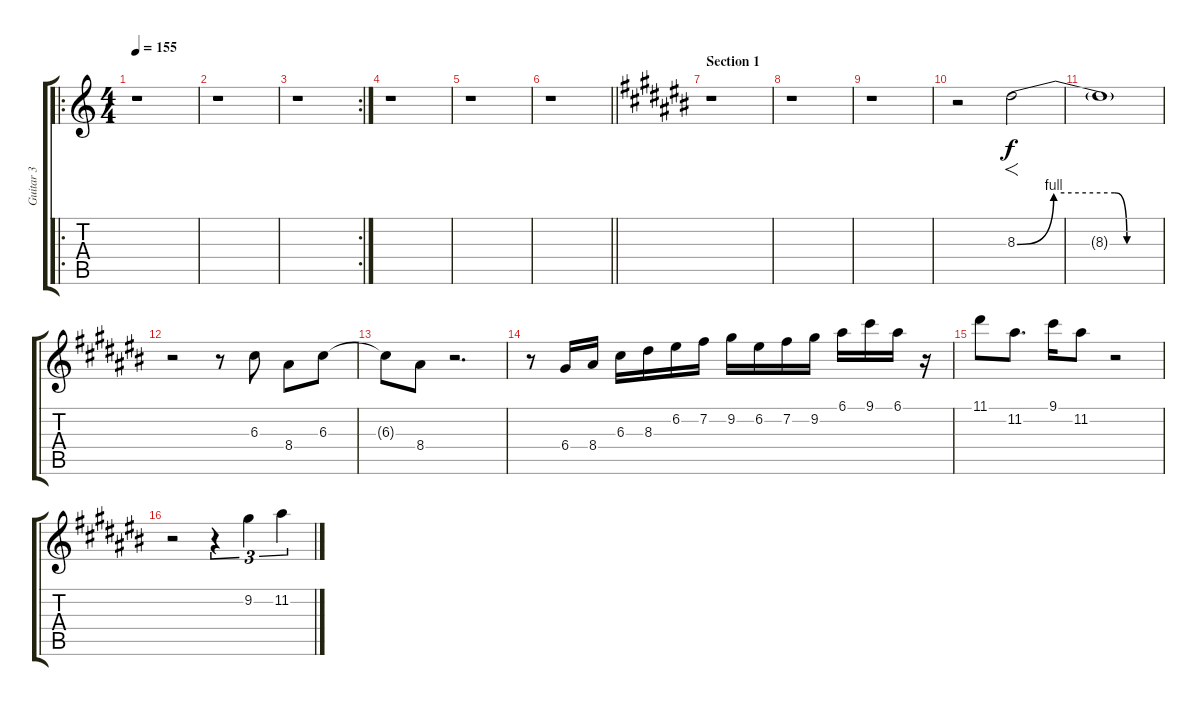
\track ("Guitar 3" "Guitar 3") {instrument overdrivenguitar}
\staff {score tabs}
\tuning (E4 B3 G3 D3 A2 E2) {hide}
\ro
\ts (4 4)
\tempo 155
\clef g2
\ks c
r.1{dy f} |
r.1 |
\rc 2
r.1 |
r.1 |
r.1 |
\barLineRight lightlight
r.1 |
\section ("" "Section 1")
\ks c#
r.1 |
r.1 |
r.1 |
r.2 8.3{be (custom 0 0 15 4 40 4 45 0 60 0)}.2{f} |
8.3{t}.1 |
r.2 r.8 6.3.8 8.4.8 6.3.8 |
6.3{t}.8 8.4.8 r.2{d} |
r.8 6.4.16 8.4.16 6.3.16 8.3.16 6.2.16 7.2.16 9.2.16 6.2.16 7.2.16 9.2.16 6.1.16 9.1.16 6.1.16 r.16 |
11.1.8 11.2.8{d} 9.1.16 11.2.8 r.2 |
r.2 r.4{tu (3 2)} 9.2.4{tu (3 2)} 11.2.4{tu (3 2)}
